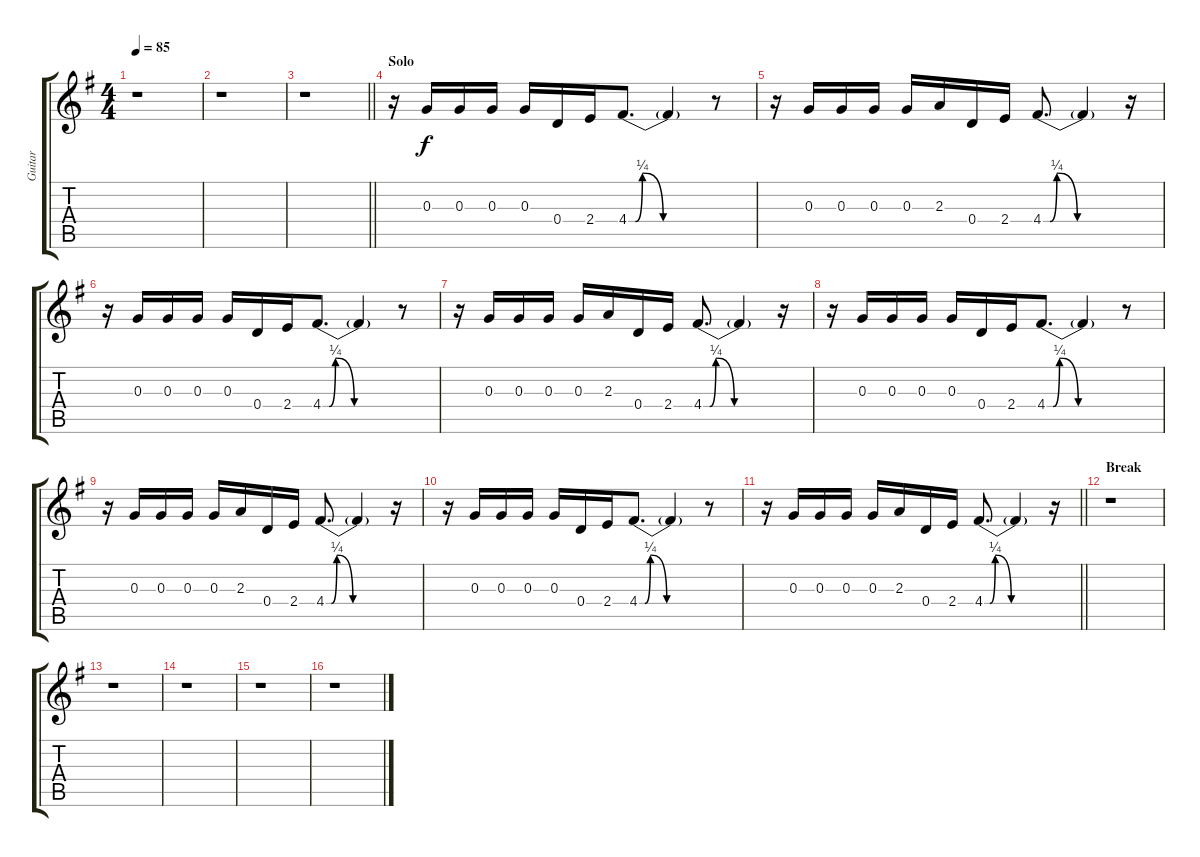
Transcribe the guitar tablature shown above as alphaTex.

\track ("Guitar" "Guitar") {instrument overdrivenguitar}
\staff {score tabs}
\tuning (E4 B3 G3 D3 A2 E2) {hide}
\ts (4 4)
\tempo 85
\clef g2
\ks g
r.1{dy f} |
r.1 |
\barLineRight lightlight
r.1 |
\section ("" "Solo")
r.16{volume 13 instrument electricguitarclean} 0.3.16 0.3.16 0.3.16 0.3.16 0.4.16 2.4.16 4.4{be (custom 0 0 5 0 10 1 25 0 30 0 60 0)}.8{d} 4.4{t}.4 r.8 |
r.16 0.3.16 0.3.16 0.3.16 0.3.16 2.3.16 0.4.16 2.4.16 4.4{be (custom 0 0 5 0 10 1 25 0 30 0 60 0)}.8{d} 4.4{t}.4 r.16 |
r.16 0.3.16 0.3.16 0.3.16 0.3.16 0.4.16 2.4.16 4.4{be (custom 0 0 5 0 10 1 25 0 30 0 60 0)}.8{d} 4.4{t}.4 r.8 |
r.16 0.3.16 0.3.16 0.3.16 0.3.16 2.3.16 0.4.16 2.4.16 4.4{be (custom 0 0 5 0 10 1 25 0 30 0 60 0)}.8{d} 4.4{t}.4 r.16 |
r.16 0.3.16 0.3.16 0.3.16 0.3.16 0.4.16 2.4.16 4.4{be (custom 0 0 5 0 10 1 25 0 30 0 60 0)}.8{d} 4.4{t}.4 r.8 |
r.16 0.3.16 0.3.16 0.3.16 0.3.16 2.3.16 0.4.16 2.4.16 4.4{be (custom 0 0 5 0 10 1 25 0 30 0 60 0)}.8{d} 4.4{t}.4 r.16 |
r.16 0.3.16 0.3.16 0.3.16 0.3.16 0.4.16 2.4.16 4.4{be (custom 0 0 5 0 10 1 25 0 30 0 60 0)}.8{d} 4.4{t}.4 r.8 |
\barLineRight lightlight
r.16 0.3.16 0.3.16 0.3.16 0.3.16 2.3.16 0.4.16 2.4.16 4.4{be (custom 0 0 5 0 10 1 25 0 30 0 60 0)}.8{d} 4.4{t}.4 r.16 |
\section ("" "Break")
r.1 |
r.1 |
r.1 |
r.1 |
r.1
